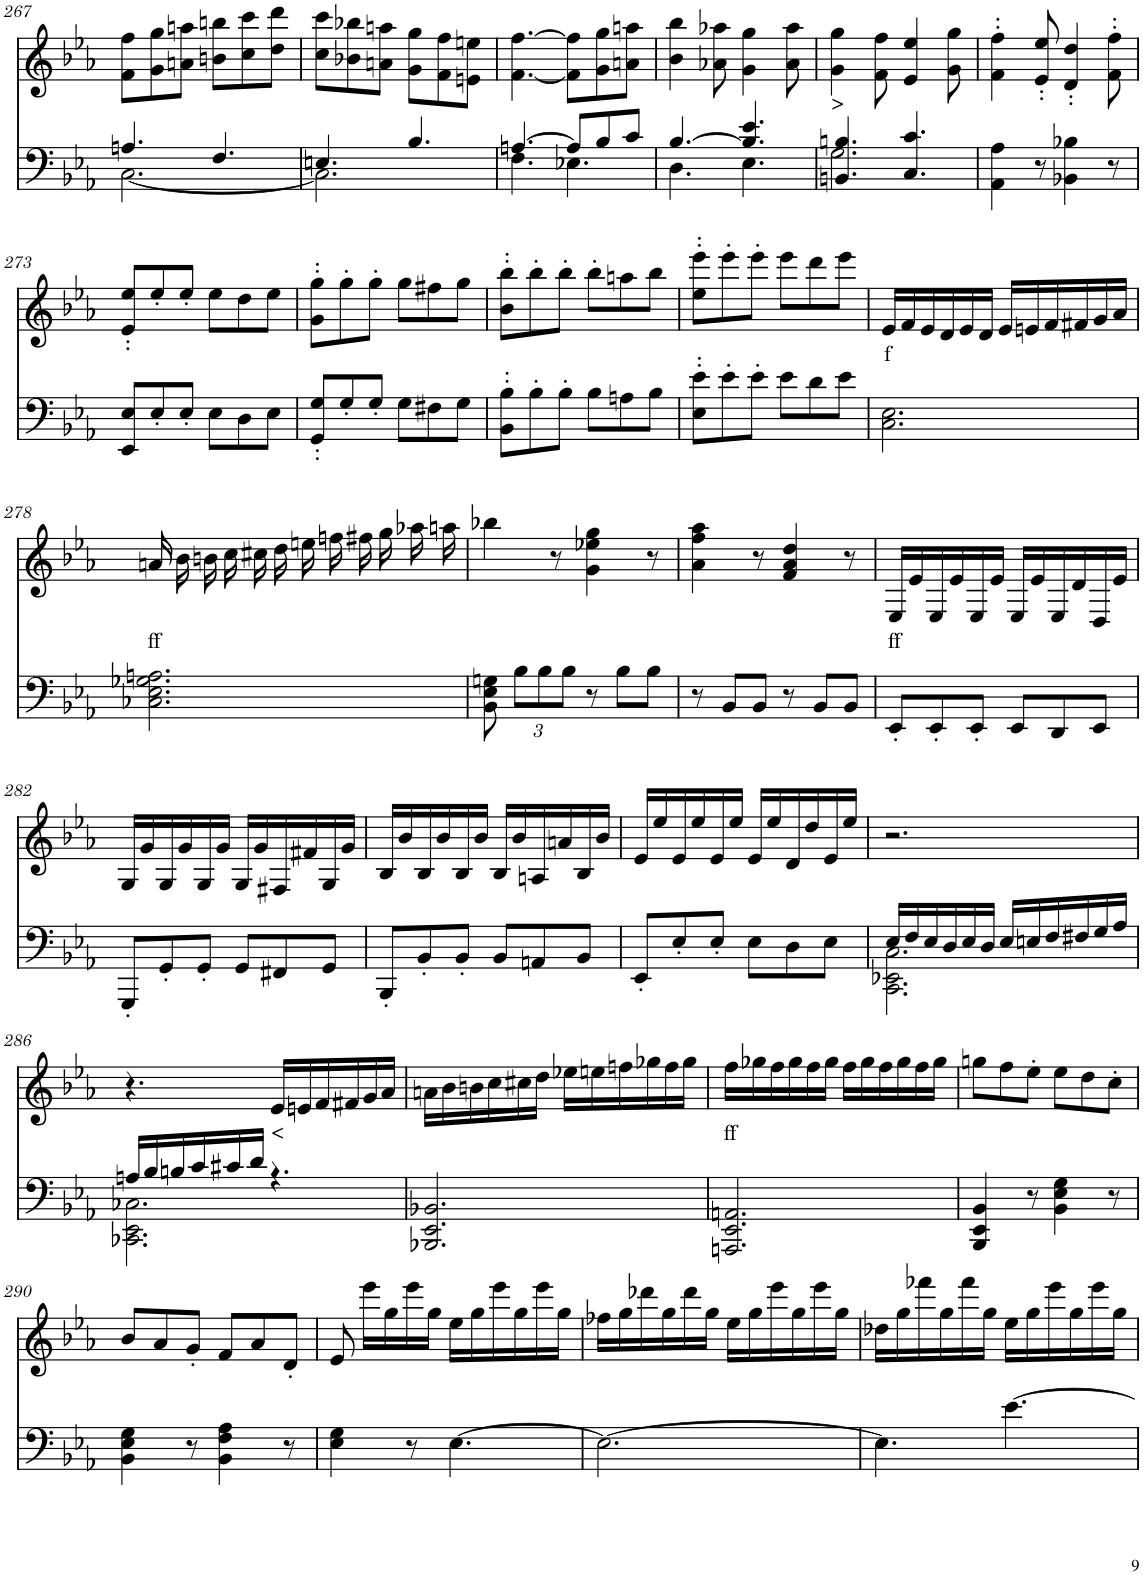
**kern	**kern	**text
*part2	*part1	*part1
*staff2	*staff1	*staff1
*I"piano	*I"piano	*
*I'Pno	*I'Pno	*
!!LO:PB:g=z
*clefF4	*clefG2	*
*k[b-e-a-]	*k[b-e-a-]	*
*M6/8	*M6/8	*
=267	=267	=267
*^	*	*
4.An/	[2.C\	8f\ 8ff\L	.
.	.	8g\ 8gg\	.
.	.	8an\ 8aan\J	.
4.F/	.	8bn\ 8bbn\L	.
.	.	8cc\ 8ccc\	.
.	.	8dd\ 8ddd\J	.
=268	=268	=268	=268
4.En/	2.C\]	8cc\ 8ccc\L	.
.	.	8b-X\ 8bb-X\	.
.	.	8an\ 8aan\J	.
4.B-/	.	8g\ 8gg\L	.
.	.	8f\ 8ff\	.
.	.	8en\ 8een\J	.
=269	=269	=269	=269
[4.An/	4.F\	[4.f\ [4.ff\	.
8A/L]	4.E-X\	8f\] 8ff\]L	.
8B-/	.	8g\ 8gg\	.
8c/J	.	8an\ 8aan\J	.
=270	=270	=270	=270
[4.B-/	4.D\	4b-\ 4bb-\	.
.	.	8a-X\ 8aa-X\	.
4.B-/] 4.e-/	4.E-\	4g\ 4gg\	.
.	.	8a-\ 8aa-\	.
=271	=271	=271	=271
!	!	!	!LO:LY:b
4.BBn/ 4.Bn/	2.G\	4g\ 4gg\	>
.	.	8f\ 8ff\	.
4.C/ 4.c/	.	4e-/ 4ee-/	.
.	.	8g\ 8gg\	.
*v	*v	*	*
=272	=272	=272
4AA-\ 4A-\	4f\' 4ff\'	.
8r	8e-/' 8ee-/'	.
4BB-X\ 4B-X\	4d/' 4dd/'	.
8r	8f\' 8ff\'	.
!!LO:LB:g=z
=273	=273	=273
8EE-/ 8E-/L	8e-/' 8ee-/'L	.
8E-'/	8ee-'/	.
8E-'/J	8ee-'/J	.
8E-\L	8ee-\L	.
8D\	8dd\	.
8E-\J	8ee-\J	.
=274	=274	=274
8GG/' 8G/'L	8g\' 8gg\'L	.
8G'/	8gg'\	.
8G'/J	8gg'\J	.
8G\L	8gg\L	.
8F#X\	8ff#X\	.
8G\J	8gg\J	.
=275	=275	=275
8BB-\' 8B-\'L	8b-\' 8bb-\'L	.
8B-'\	8bb-'\	.
8B-'\J	8bb-'\J	.
8B-\L	8bb-'\L	.
8An\	8aan\	.
8B-\J	8bb-\J	.
=276	=276	=276
8E-\' 8e-\'L	8ee-\' 8eee-\'L	.
8e-'\	8eee-'\	.
8e-'\J	8eee-'\J	.
8e-\L	8eee-\L	.
8d\	8ddd\	.
8e-\J	8eee-\J	.
=277	=277	=277
!	!	!LO:LY:b
2.C\ 2.E-\	16e-/LL	f
.	16f/	.
.	16e-/	.
.	16d/	.
.	16e-/	.
.	16d/JJ	.
.	16e-/LL	.
.	16en/	.
.	16f/	.
.	16f#X/	.
.	16g/	.
.	16a-/JJ	.
!!LO:LB:g=z
=278	=278	=278
!	!	!LO:LY:b
2.C-X\ 2.E-\ 2.G-X\ 2.An\	16an/	ff
.	16b-\	.
.	16bn\	.
.	16cc\	.
.	16cc#X\	.
.	16dd\	.
.	16een\	.
.	16ffn\	.
.	16ff#X\	.
.	16gg\	.
.	16aa-X\	.
.	16aan\	.
=279	=279	=279
8BB-\ 8E-\ 8Gn\	4bb-X\	.
*Xbrackettup	*	*
12B-\L	.	.
12B-\	.	.
.	8r	.
12B-\J	.	.
8r	4g\ 4ee-X\ 4gg\	.
8B-\L	.	.
8B-\J	8r	.
=280	=280	=280
8r	4a-\ 4ff\ 4aa-\	.
8BB-/L	.	.
8BB-/J	8r	.
8r	4f/ 4a-/ 4dd/	.
8BB-/L	.	.
8BB-/J	8r	.
=281	=281	=281
!	!	!LO:LY:b
8EE-'/L	16E-/LL	ff
.	16e-/	.
8EE-'/	16E-/	.
.	16e-/	.
8EE-'/J	16E-/	.
.	16e-/JJ	.
8EE-/L	16E-/LL	.
.	16e-/	.
8DD/	16E-/	.
.	16d/	.
8EE-/J	16D/	.
.	16e-/JJ	.
!!LO:LB:g=z
=282	=282	=282
8GGG'/L	16G/LL	.
.	16g/	.
8GG'/	16G/	.
.	16g/	.
8GG'/J	16G/	.
.	16g/JJ	.
8GG/L	16G/LL	.
.	16g/	.
8FF#X/	16F#X/	.
.	16f#X/	.
8GG/J	16G/	.
.	16g/JJ	.
=283	=283	=283
8BBB-'/L	16B-/LL	.
.	16b-/	.
8BB-'/	16B-/	.
.	16b-/	.
8BB-'/J	16B-/	.
.	16b-/JJ	.
8BB-/L	16B-/LL	.
.	16b-/	.
8AAn/	16An/	.
.	16an/	.
8BB-/J	16B-/	.
.	16b-/JJ	.
=284	=284	=284
8EE-'/L	16e-/LL	.
.	16ee-/	.
8E-'/	16e-/	.
.	16ee-/	.
8E-'/J	16e-/	.
.	16ee-/JJ	.
8E-\L	16e-/LL	.
.	16ee-/	.
8D\	16d/	.
.	16dd/	.
8E-\J	16e-/	.
.	16ee-/JJ	.
=285	=285	=285
*^	*	*
16E-/LL	2.CC\ 2.EE-X\ 2.C\	2.r	.
16F/	.	.	.
16E-/	.	.	.
16D/	.	.	.
16E-/	.	.	.
16D/JJ	.	.	.
16E-/LL	.	.	.
16En/	.	.	.
16F/	.	.	.
16F#X/	.	.	.
16G/	.	.	.
16A-/JJ	.	.	.
!!LO:LB:g=z
=286	=286	=286	=286
16An/LL	2.CC-X\ 2.EE-\ 2.C-X\	4.r	.
16B-/	.	.	.
16Bn/	.	.	.
16c/	.	.	.
16c#X/	.	.	.
16d/JJ	.	.	.
!	!	!	!LO:LY:b
4.r	.	16e-/LL	<
.	.	16en/	.
.	.	16f/	.
.	.	16f#X/	.
.	.	16g/	.
.	.	16a-/JJ	.
*v	*v	*	*
=287	=287	=287
2.BBB-X/ 2.EE-/ 2.BB-X/	16an\LL	.
.	16b-\	.
.	16bn\	.
.	16cc\	.
.	16cc#X\	.
.	16dd\JJ	.
.	16ee-X\LL	.
.	16een\	.
.	16ffn\	.
.	16gg-X\	.
.	16ff\	.
.	16gg-\JJ	.
=288	=288	=288
!	!	!LO:LY:b
2.AAAn/ 2.EE-/ 2.AAn/	16ff\LL	ff
.	16gg-X\	.
.	16ff\	.
.	16gg-\	.
.	16ff\	.
.	16gg-\JJ	.
.	16ff\LL	.
.	16gg-\	.
.	16ff\	.
.	16gg-\	.
.	16ff\	.
.	16gg-\JJ	.
=289	=289	=289
4BBB-/ 4EE-/ 4BB-/	8ggn\L	.
.	8ff\	.
8r	8ee-'\J	.
4BB-\ 4E-\ 4G\	8ee-\L	.
.	8dd\	.
8r	8cc'\J	.
!!LO:LB:g=z
=290	=290	=290
4BB-\ 4E-\ 4G\	8b-/L	.
.	8a-/	.
8r	8g'/J	.
4BB-\ 4F\ 4A-\	8f/L	.
.	8a-/	.
8r	8d'/J	.
=291	=291	=291
4E-\ 4G\	8e-/	.
.	16eee-\LL	.
.	16gg\	.
8r	16eee-\	.
.	16gg\JJ	.
[4.E-\	16ee-\LL	.
.	16gg\	.
.	16eee-\	.
.	16gg\	.
.	16eee-\	.
.	16gg\JJ	.
=292	=292	=292
2.E-\_	16ff-X\LL	.
.	16gg\	.
.	16ddd-X\	.
.	16gg\	.
.	16ddd-\	.
.	16gg\JJ	.
.	16ee-\LL	.
.	16gg\	.
.	16eee-\	.
.	16gg\	.
.	16eee-\	.
.	16gg\JJ	.
=293	=293	=293
4.E-\]	16dd-X\LL	.
.	16gg\	.
.	16fff-X\	.
.	16gg\	.
.	16fff-\	.
.	16gg\JJ	.
[4.e-\	16ee-\LL	.
.	16gg\	.
.	16eee-\	.
.	16gg\	.
.	16eee-\	.
.	16gg\JJ	.
=	=	=
*-	*-	*-
